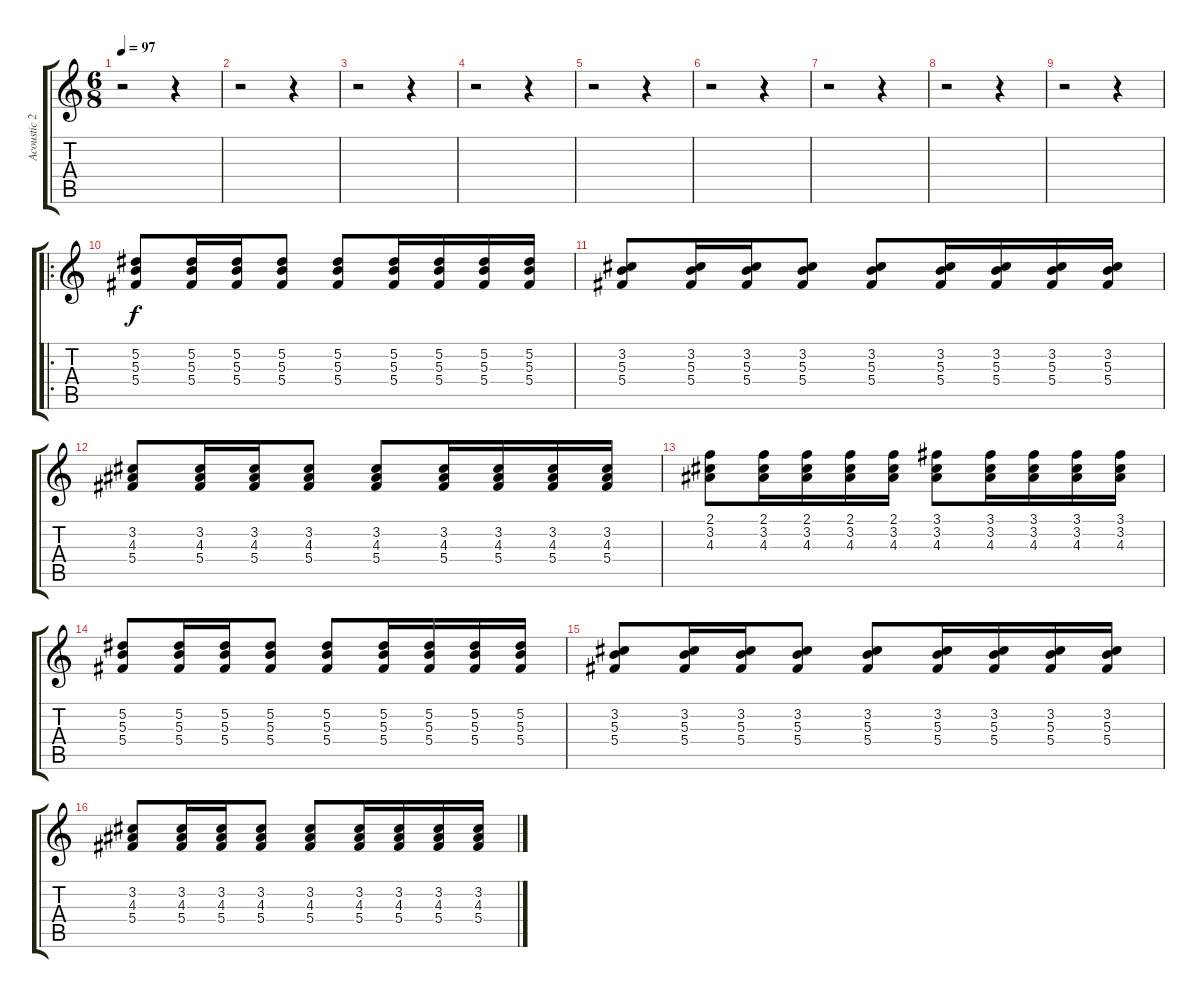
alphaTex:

\track ("Acoustic 2" "Acoustic 2") {instrument acousticguitarnylon}
\staff {score tabs}
\tuning (Eb4 Bb3 Gb3 Db3 Ab2 Eb2) {hide}
\ts (6 8)
\tempo 97
\clef g2
\ks c
r.2{dy f} r.4 |
r.2 r.4 |
r.2 r.4 |
r.2 r.4 |
r.2 r.4 |
r.2 r.4 |
r.2 r.4 |
r.2 r.4 |
r.2 r.4 |
\ro
(5.2 5.3 5.4).8 (5.2 5.3 5.4).16 (5.2 5.3 5.4).16 (5.2 5.3 5.4).8 (5.2 5.3 5.4).8 (5.2 5.3 5.4).16 (5.2 5.3 5.4).16 (5.2 5.3 5.4).16 (5.2 5.3 5.4).16 |
(3.2 5.3 5.4).8 (3.2 5.3 5.4).16 (3.2 5.3 5.4).16 (3.2 5.3 5.4).8 (3.2 5.3 5.4).8 (3.2 5.3 5.4).16 (3.2 5.3 5.4).16 (3.2 5.3 5.4).16 (3.2 5.3 5.4).16 |
(3.2 4.3 5.4).8 (3.2 4.3 5.4).16 (3.2 4.3 5.4).16 (3.2 4.3 5.4).8 (3.2 4.3 5.4).8 (3.2 4.3 5.4).16 (3.2 4.3 5.4).16 (3.2 4.3 5.4).16 (3.2 4.3 5.4).16 |
(2.1 3.2 4.3).8 (2.1 3.2 4.3).16 (2.1 3.2 4.3).16 (2.1 3.2 4.3).16 (2.1 3.2 4.3).16 (3.1 3.2 4.3).8 (3.1 3.2 4.3).16 (3.1 3.2 4.3).16 (3.1 3.2 4.3).16 (3.1 3.2 4.3).16 |
(5.2 5.3 5.4).8 (5.2 5.3 5.4).16 (5.2 5.3 5.4).16 (5.2 5.3 5.4).8 (5.2 5.3 5.4).8 (5.2 5.3 5.4).16 (5.2 5.3 5.4).16 (5.2 5.3 5.4).16 (5.2 5.3 5.4).16 |
(3.2 5.3 5.4).8 (3.2 5.3 5.4).16 (3.2 5.3 5.4).16 (3.2 5.3 5.4).8 (3.2 5.3 5.4).8 (3.2 5.3 5.4).16 (3.2 5.3 5.4).16 (3.2 5.3 5.4).16 (3.2 5.3 5.4).16 |
(3.2 4.3 5.4).8 (3.2 4.3 5.4).16 (3.2 4.3 5.4).16 (3.2 4.3 5.4).8 (3.2 4.3 5.4).8 (3.2 4.3 5.4).16 (3.2 4.3 5.4).16 (3.2 4.3 5.4).16 (3.2 4.3 5.4).16
